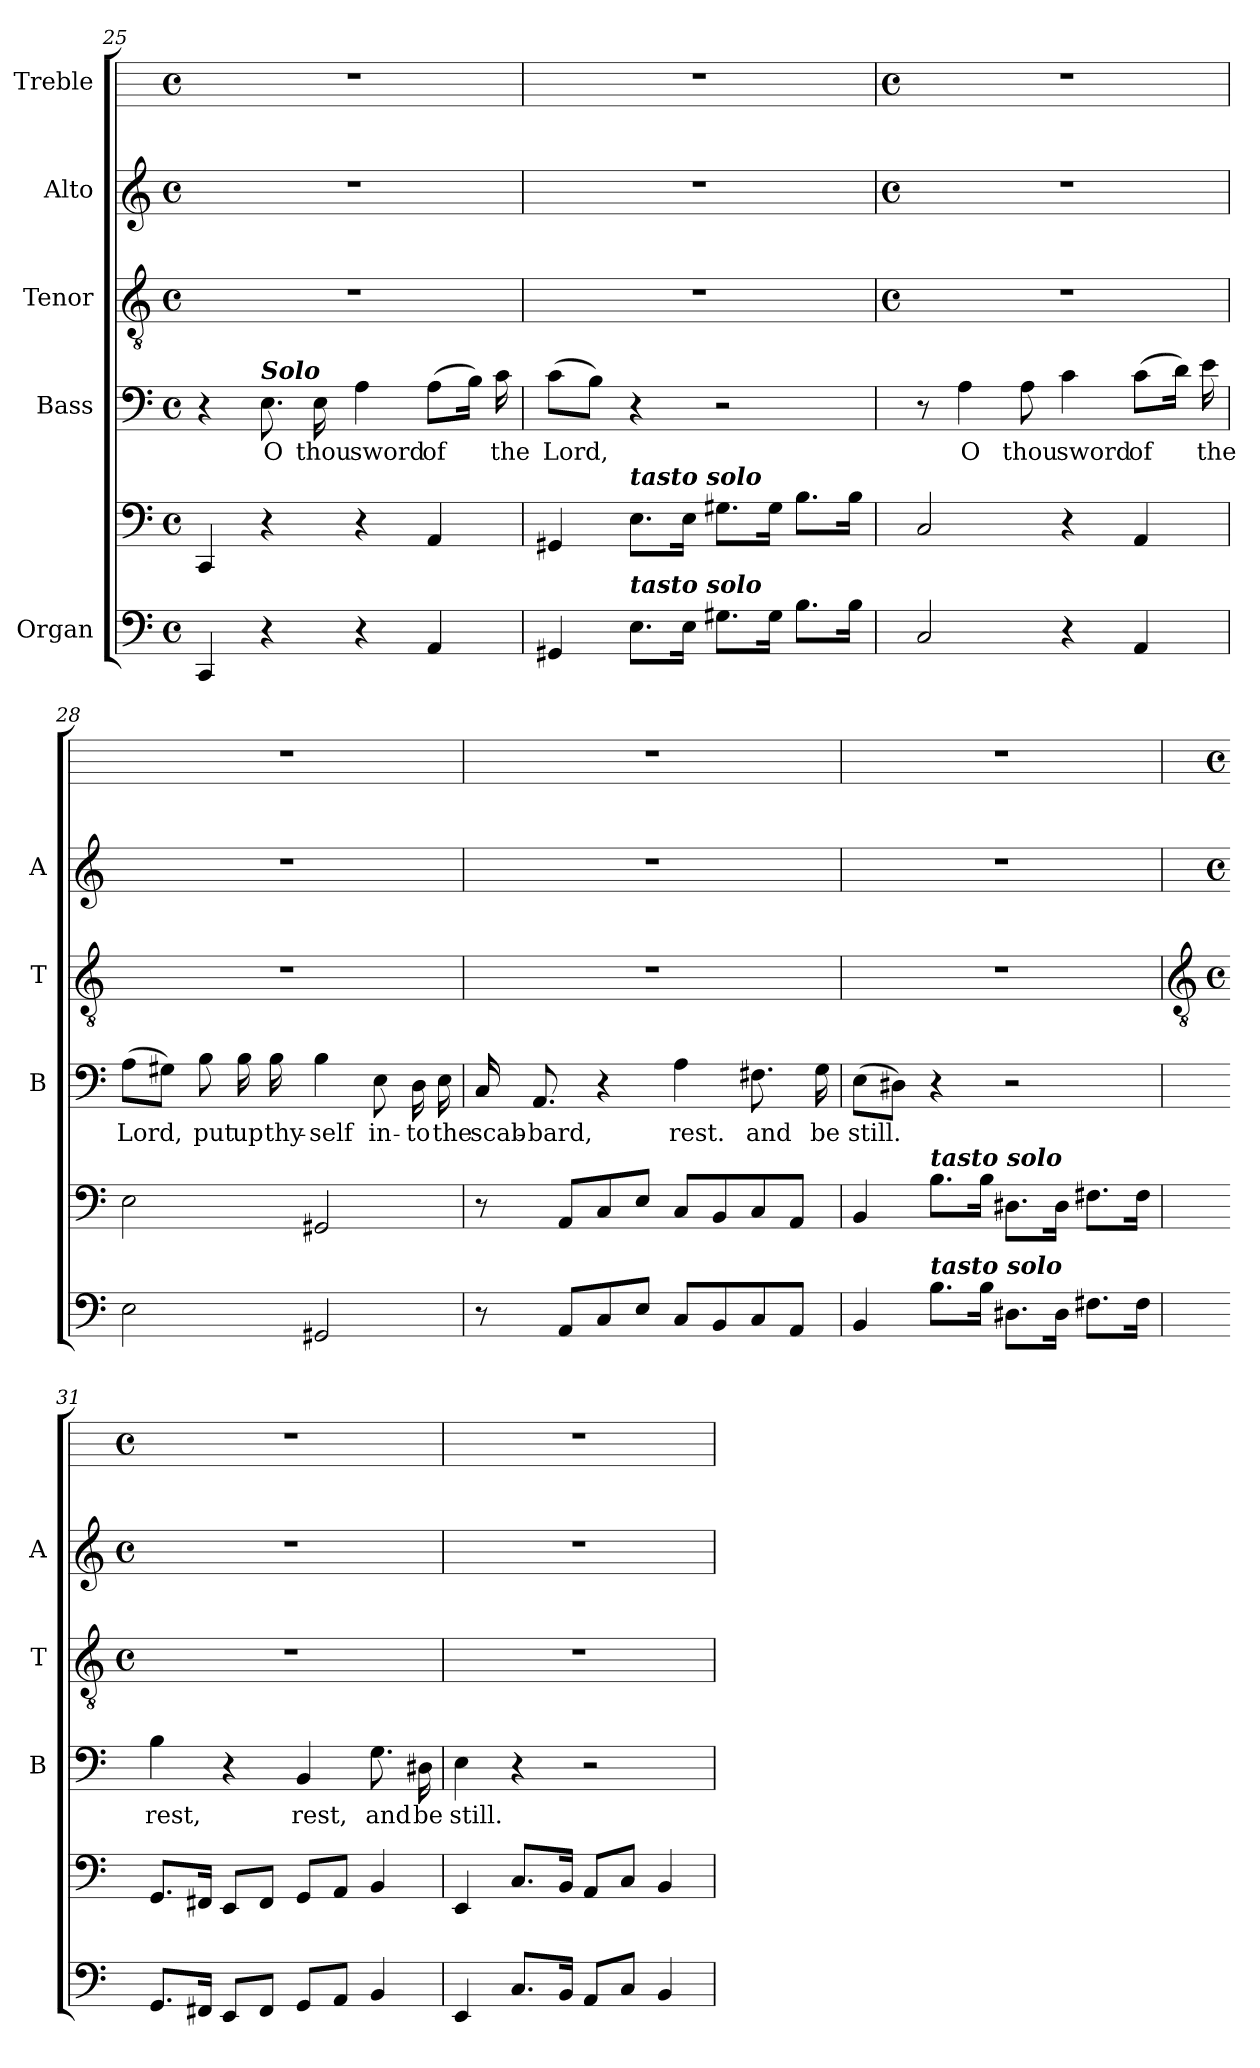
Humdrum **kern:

**kern	**kern	**kern	**text	**kern	**kern	**kern
*part5	*part5	*part4	*part4	*part3	*part2	*part1
*staff6	*staff5	*staff4	*staff4	*staff3	*staff2	*staff1
*I"Organ	*	*I"Bass	*	*I"Tenor	*I"Alto	*I"Treble
*	*	*I'B	*	*I'T	*I'A	*
*	*clefF4	*clefF4	*	*clefGv2	*clefG2	*
*k[]	*k[]	*k[]	*	*k[]	*k[]	*
*C:	*C:	*C:	*	*C:	*C:	*
*M4/4	*M4/4	*M4/4	*	*M4/4	*M4/4	*M4/4
*met(c)	*met(c)	*met(c)	*	*met(c)	*met(c)	*met(c)
=25	=25	=25	=25	=25	=25	=25
4CC	4CC	4r	.	1r	1r	1r
!	!	!LO:TX:a:Bi:t=Solo	!	!	!	!
!	!	!	!LO:LY:b	!	!	!
4r	4r	8.E	O	.	.	.
!	!	!	!LO:LY:b	!	!	!
.	.	16E	thou	.	.	.
!	!	!	!LO:LY:b	!	!	!
4r	4r	4A	sword	.	.	.
!	!	!	!LO:LY:b	!	!	!
4AA	4AA	(>8AL	of	.	.	.
.	.	16BJ)	.	.	.	.
!	!	!	!LO:LY:b	!	!	!
.	.	16c	the	.	.	.
=26	=26	=26	=26	=26	=26	=26
!	!	!	!LO:LY:b	!	!	!
4GG#X	4GG#X	(>8cL	Lord,	1r	1r	1r
.	.	8BJ)	.	.	.	.
!	!LO:TX:a:Bi:t=tasto solo	!	!	!	!	!
!LO:TX:a:Bi:t=tasto solo	!	!	!	!	!	!
8.EL	8.EL	4r	.	.	.	.
16EJ	16EJ	.	.	.	.	.
8.G#XL	8.G#XL	2r	.	.	.	.
16G#J	16G#J	.	.	.	.	.
8.BL	8.BL	.	.	.	.	.
16BJ	16BJ	.	.	.	.	.
!!LO:LB:g=z
=27	=27	=27	=27	=27	=27	=27
*	*	*	*	*M4/4	*M4/4	*M4/4
*	*	*	*	*met(c)	*met(c)	*met(c)
2C	2C	8r	.	1r	1r	1r
!	!	!	!LO:LY:b	!	!	!
.	.	4A	O	.	.	.
!	!	!	!LO:LY:b	!	!	!
.	.	8A	thou	.	.	.
!	!	!	!LO:LY:b	!	!	!
4r	4r	4c	sword	.	.	.
!	!	!	!LO:LY:b	!	!	!
4AA	4AA	(>8cL	of	.	.	.
.	.	16dJ)	.	.	.	.
!	!	!	!LO:LY:b	!	!	!
.	.	16e	the	.	.	.
=28	=28	=28	=28	=28	=28	=28
!	!	!	!LO:LY:b	!	!	!
2E	2E	(>8AL	Lord,	1r	1r	1r
.	.	8G#XJ)	.	.	.	.
!	!	!	!LO:LY:b	!	!	!
.	.	8B	put	.	.	.
!	!	!	!LO:LY:b	!	!	!
.	.	16B	up	.	.	.
!	!	!	!LO:LY:b	!	!	!
.	.	16B	thy-	.	.	.
!	!	!	!LO:LY:b	!	!	!
2GG#X	2GG#X	4B	-self	.	.	.
!	!	!	!LO:LY:b	!	!	!
.	.	8E	in-	.	.	.
!	!	!	!LO:LY:b	!	!	!
.	.	16D	-to	.	.	.
!	!	!	!LO:LY:b	!	!	!
.	.	16E	the	.	.	.
=29	=29	=29	=29	=29	=29	=29
!	!	!	!LO:LY:b	!	!	!
8r	8r	16C	scab-	1r	1r	1r
!	!	!	!LO:LY:b	!	!	!
.	.	8.AA	-bard,	.	.	.
8AAL	8AAL	.	.	.	.	.
8C	8C	4r	.	.	.	.
8EJ	8EJ	.	.	.	.	.
!	!	!	!LO:LY:b	!	!	!
8CL	8CL	4A	rest.	.	.	.
8BB	8BB	.	.	.	.	.
!	!	!	!LO:LY:b	!	!	!
8C	8C	8.F#X	and	.	.	.
8AAJ	8AAJ	.	.	.	.	.
!	!	!	!LO:LY:b	!	!	!
.	.	16G	be	.	.	.
=30	=30	=30	=30	=30	=30	=30
!	!	!	!LO:LY:b	!	!	!
4BB	4BB	(>8EL	still.	1r	1r	1r
.	.	8D#XJ)	.	.	.	.
!	!LO:TX:a:Bi:t=tasto solo	!	!	!	!	!
!LO:TX:a:Bi:t=tasto solo	!	!	!	!	!	!
8.BL	8.BL	4r	.	.	.	.
16BJ	16BJ	.	.	.	.	.
8.D#XL	8.D#XL	2r	.	.	.	.
16D#J	16D#J	.	.	.	.	.
8.F#XL	8.F#XL	.	.	.	.	.
16F#J	16F#J	.	.	.	.	.
!!LO:LB:g=z
=31	=31	=31	=31	=31	=31	=31
*	*	*	*	*clefGv2	*	*
*	*	*	*	*k[]	*k[]	*
*	*	*	*	*C:	*C:	*
*	*	*	*	*M4/4	*M4/4	*M4/4
*	*	*	*	*met(c)	*met(c)	*met(c)
!	!	!	!LO:LY:b	!	!	!
8.GGL	8.GGL	4B	rest,	1r	1r	1r
16FF#XJ	16FF#XJ	.	.	.	.	.
8EEL	8EEL	4r	.	.	.	.
8FF#J	8FF#J	.	.	.	.	.
!	!	!	!LO:LY:b	!	!	!
8GGL	8GGL	4BB	rest,	.	.	.
8AAJ	8AAJ	.	.	.	.	.
!	!	!	!LO:LY:b	!	!	!
4BB	4BB	8.G	and	.	.	.
!	!	!	!LO:LY:b	!	!	!
.	.	16D#X	be	.	.	.
=32	=32	=32	=32	=32	=32	=32
!	!	!	!LO:LY:b	!	!	!
4EE	4EE	4E	still.	1r	1r	1r
8.CL	8.CL	4r	.	.	.	.
16BBJ	16BBJ	.	.	.	.	.
8AAL	8AAL	2r	.	.	.	.
8CJ	8CJ	.	.	.	.	.
4BB	4BB	.	.	.	.	.
=	=	=	=	=	=	=
*-	*-	*-	*-	*-	*-	*-
